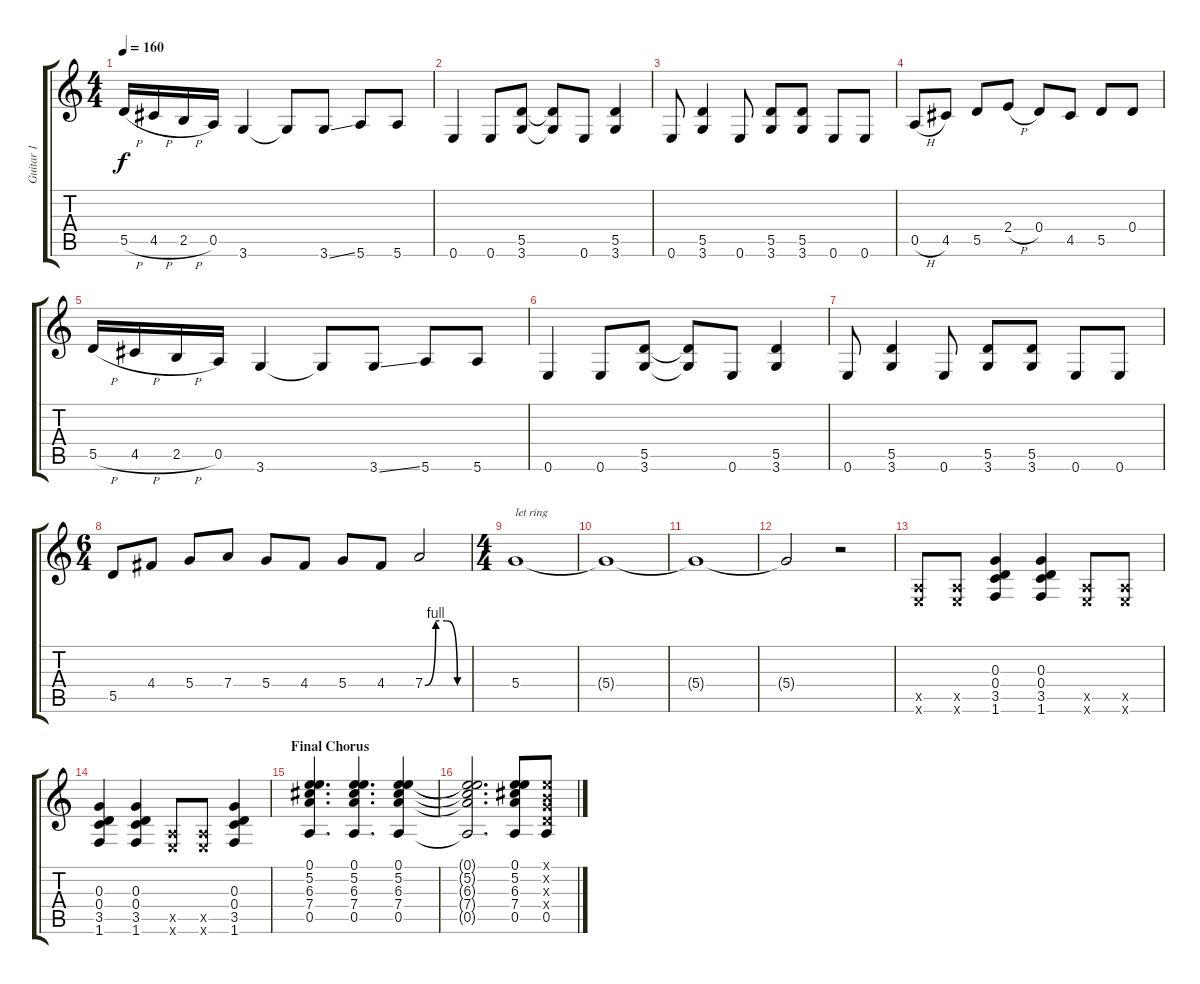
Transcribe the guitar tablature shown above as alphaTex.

\track ("Guitar 1" "Guitar 1") {instrument overdrivenguitar}
\staff {score tabs}
\tuning (E4 B3 G3 D3 A2 E2) {hide}
\ts (4 4)
\tempo 160
\clef g2
\ks c
5.5{h}.16{dy f} 4.5{h}.16 2.5{h}.16 0.5.16 3.6.4 3.6{t}.8 3.6{ss}.8 5.6.8 5.6.8 |
0.6.4 0.6.8 (5.5 3.6).8 (5.5{t} 3.6{t}).8 0.6.8 (5.5 3.6).4 |
0.6.8 (5.5 3.6).4 0.6.8 (5.5 3.6).8 (5.5 3.6).8 0.6.8 0.6.8 |
0.5{h}.8 4.5.8 5.5.8 2.4{h}.8 0.4.8 4.5.8 5.5.8 0.4.8 |
5.5{h}.16 4.5{h}.16 2.5{h}.16 0.5.16 3.6.4 3.6{t}.8 3.6{ss}.8 5.6.8 5.6.8 |
0.6.4 0.6.8 (5.5 3.6).8 (5.5{t} 3.6{t}).8 0.6.8 (5.5 3.6).4 |
0.6.8 (5.5 3.6).4 0.6.8 (5.5 3.6).8 (5.5 3.6).8 0.6.8 0.6.8 |
\ts (6 4)
5.5.8 4.4.8 5.4.8 7.4.8 5.4.8 4.4.8 5.4.8 4.4.8 7.4{be (custom 0 0 15 4 30 4 45 0 60 0)}.2 |
\ts (4 4)
5.4.1{txt "let ring"} |
5.4{t}.1 |
5.4{t}.1 |
5.4{t}.2 r.2 |
(0.5{x} 0.6{x}).8 (0.5{x} 0.6{x}).8 (0.3 0.4 3.5 1.6).4 (0.3 0.4 3.5 1.6).4 (0.5{x} 0.6{x}).8 (0.5{x} 0.6{x}).8 |
(0.3 0.4 3.5 1.6).4 (0.3 0.4 3.5 1.6).4 (0.5{x} 0.6{x}).8 (0.5{x} 0.6{x}).8 (0.3 0.4 3.5 1.6).4 |
\section ("" "Final Chorus")
(0.1 5.2 6.3 7.4 0.5).4{d} (0.1 5.2 6.3 7.4 0.5).4{d} (0.1 5.2 6.3 7.4 0.5).4 |
(0.1{t} 5.2{t} 6.3{t} 7.4{t} 0.5{t}).2{d} (0.1 5.2 6.3 7.4 0.5).8 (0.1{x} 0.2{x} 0.3{x} 0.4{x} 0.5).8
